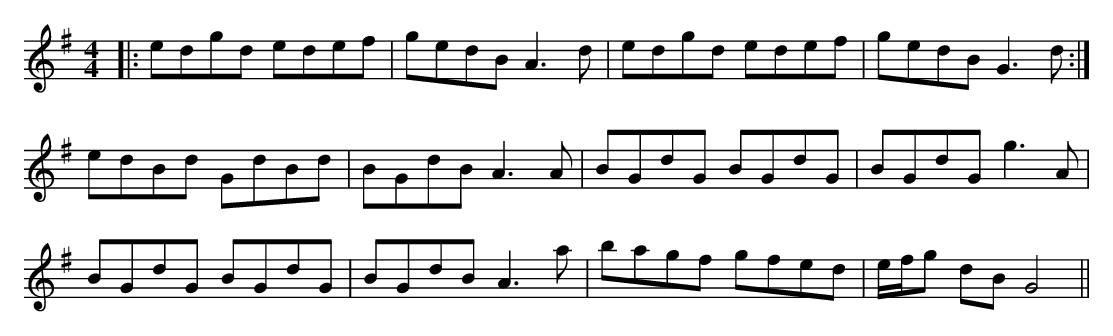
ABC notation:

X:1
M:4/4
K:G
|: edgd edef|gedB A3d|edgd edef|gedB G3d :|
edBd GdBd|BGdB A3A|BGdG BGdG|BGdG g3A|
BGdG BGdG|BGdB A3a|bagf gfed|e/f/g dB G4||
